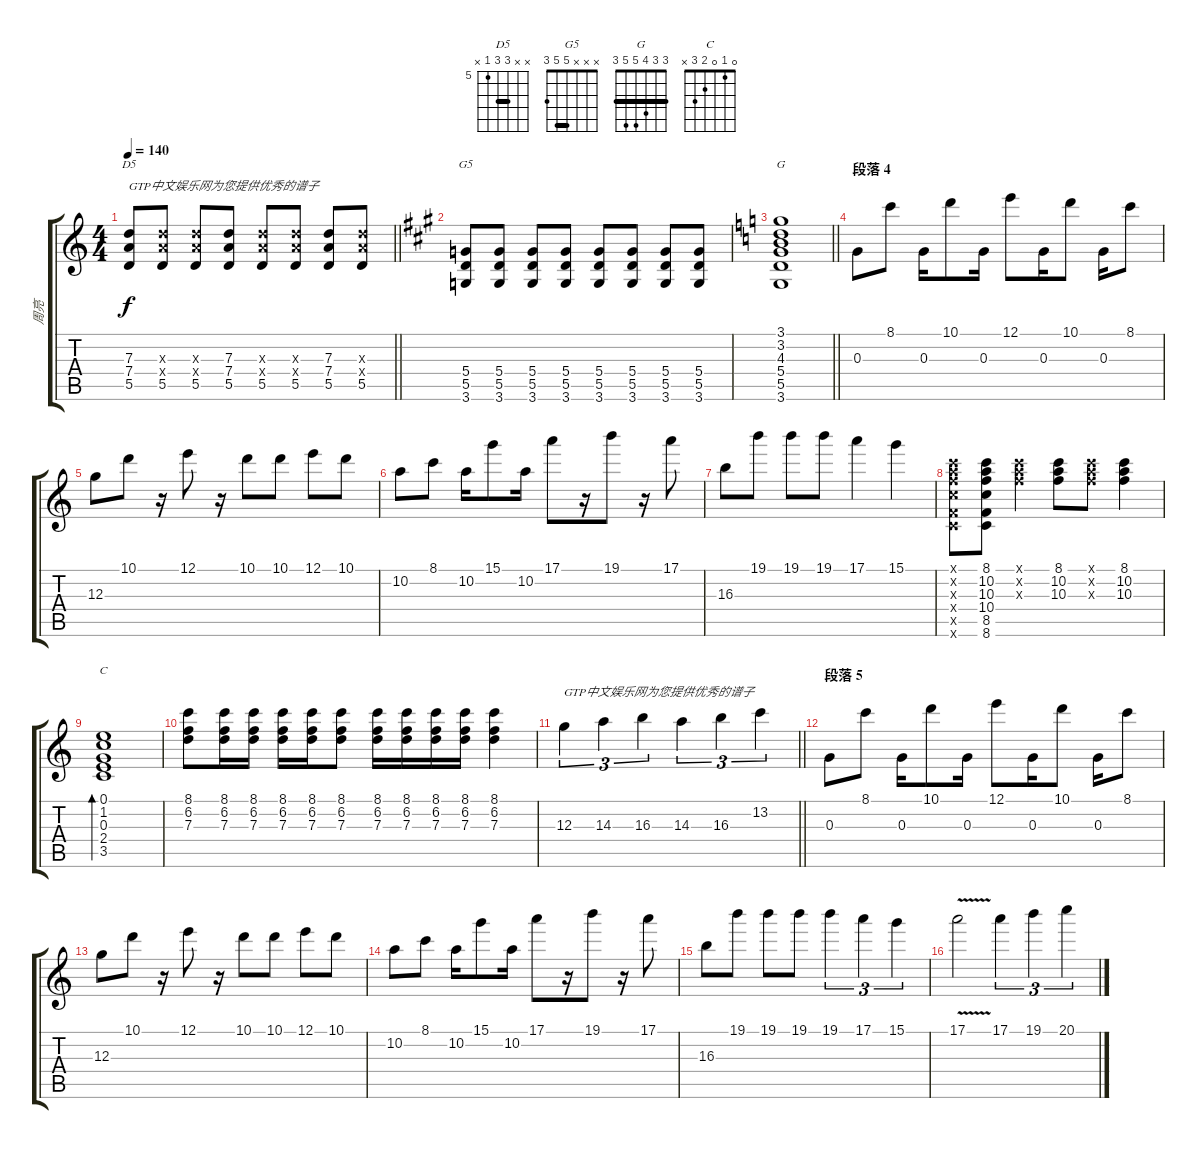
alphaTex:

\track ("周亮" "周亮") {instrument overdrivenguitar}
\staff {score tabs}
\tuning (E4 B3 G3 D3 A2 E2) {hide}
\chord ("D5" x x 7 7 5 x) {firstfret 5 barre 7}
\chord ("G5" x x x 5 5 3) {barre 5}
\chord ("G" 3 3 4 5 5 3) {barre 3}
\chord ("C" 0 1 0 2 3 x)
\ts (4 4)
\tempo 140
\clef g2
\barLineRight lightlight
\ks c
(7.3 7.4 5.5).8{ch "D5" txt "GTP中文娱乐网为您提供优秀的谱子" dy f} (7.3{x} 7.4{x} 5.5).8 (7.3{x} 7.4{x} 5.5).8 (7.3 7.4 5.5).8 (7.3{x} 7.4{x} 5.5).8 (7.3{x} 7.4{x} 5.5).8 (7.3 7.4 5.5).8 (7.3{x} 7.4{x} 5.5).8 |
\ks a
(5.4 5.5 3.6).8{ch "G5"} (5.4 5.5 3.6).8 (5.4 5.5 3.6).8 (5.4 5.5 3.6).8 (5.4 5.5 3.6).8 (5.4 5.5 3.6).8 (5.4 5.5 3.6).8 (5.4 5.5 3.6).8 |
\barLineRight lightlight
\ks c
(3.1 3.2 4.3 5.4 5.5 3.6).1{ch "G"} |
\section ("" "段落 4")
0.3.8 8.1.8 0.3.16 10.1.8 0.3.16 12.1.8 0.3.16 10.1.8 0.3.16 8.1.8 |
12.3.8 10.1.8 r.16 12.1.8 r.16 10.1.8 10.1.8 12.1.8 10.1.8 |
10.2.8 8.1.8 10.2.16 15.1.8 10.2.16 17.1.8 r.16 19.1.8 r.16 17.1.8 |
16.3.8 19.1.8 19.1.8 19.1.8 17.1.4 15.1.4 |
(8.1{x} 10.2{x} 10.3{x} 10.4{x} 8.5{x} 8.6{x}).8 (8.1 10.2 10.3 10.4 8.5 8.6).8 (8.1{x} 10.2{x} 10.3{x}).4 (8.1 10.2 10.3).8 (8.1{x} 10.2{x} 10.3{x}).8 (8.1 10.2 10.3).4 |
(0.1 1.2 0.3 2.4 3.5).1{bd 480 ch "C"} |
(8.1 6.2 7.3).8 (8.1 6.2 7.3).16 (8.1 6.2 7.3).16 (8.1 6.2 7.3).16 (8.1 6.2 7.3).16 (8.1 6.2 7.3).8 (8.1 6.2 7.3).16 (8.1 6.2 7.3).16 (8.1 6.2 7.3).16 (8.1 6.2 7.3).16 (8.1 6.2 7.3).4 |
\barLineRight lightlight
12.3.4{tu (3 2) txt "GTP中文娱乐网为您提供优秀的谱子"} 14.3.4{tu (3 2)} 16.3.4{tu (3 2)} 14.3.4{tu (3 2)} 16.3.4{tu (3 2)} 13.2.4{tu (3 2)} |
\section ("" "段落 5")
0.3.8 8.1.8 0.3.16 10.1.8 0.3.16 12.1.8 0.3.16 10.1.8 0.3.16 8.1.8 |
12.3.8 10.1.8 r.16 12.1.8 r.16 10.1.8 10.1.8 12.1.8 10.1.8 |
10.2.8 8.1.8 10.2.16 15.1.8 10.2.16 17.1.8 r.16 19.1.8 r.16 17.1.8 |
16.3.8 19.1.8 19.1.8 19.1.8 19.1.4{tu (3 2)} 17.1.4{tu (3 2)} 15.1.4{tu (3 2)} |
17.1{v}.2 17.1.4{tu (3 2)} 19.1.4{tu (3 2)} 20.1.4{tu (3 2)}
